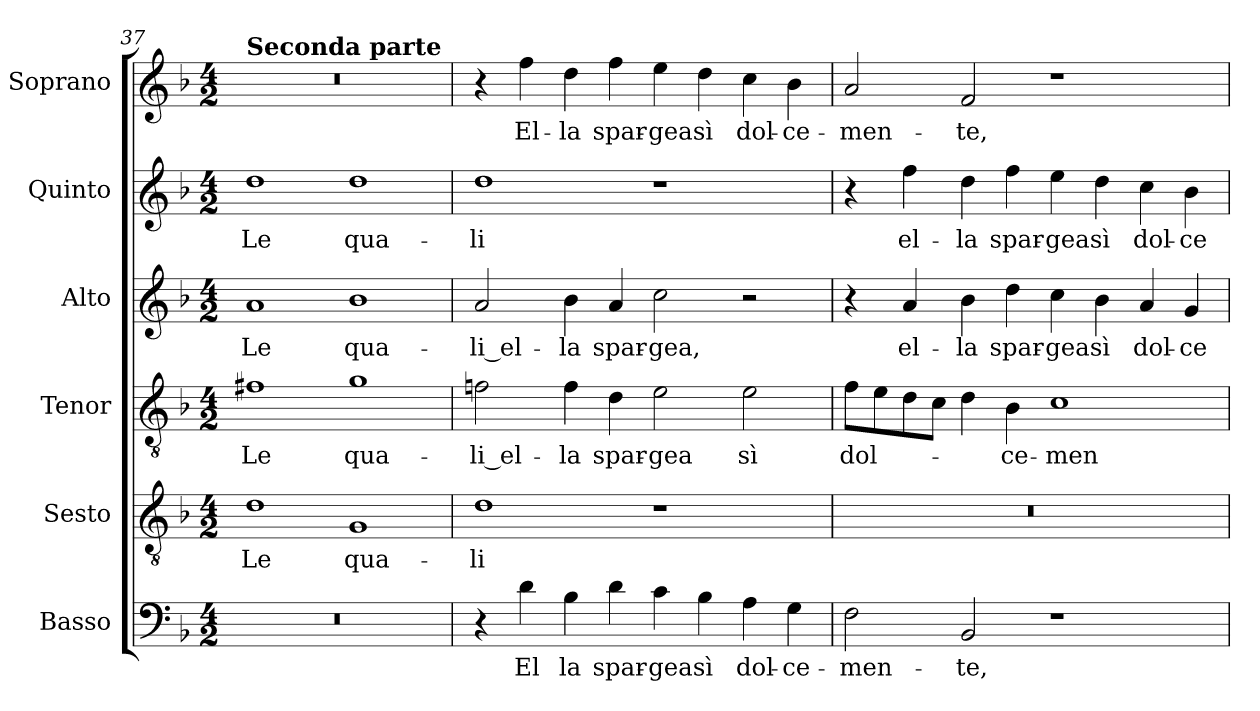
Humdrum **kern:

**kern	**text	**kern	**text	**kern	**text	**kern	**text	**kern	**text	**kern	**text
*part6	*part6	*part5	*part5	*part4	*part4	*part3	*part3	*part2	*part2	*part1	*part1
*staff6	*staff6	*staff5	*staff5	*staff4	*staff4	*staff3	*staff3	*staff2	*staff2	*staff1	*staff1
*I"Basso	*	*I"Sesto	*	*I"Tenor	*	*I"Alto	*	*I"Quinto	*	*I"Soprano	*
*	*	*I'T.	*	*I'T.	*	*I'A.	*	*	*	*I'Sop.	*
!!LO:PB:g=z
*clefF4	*	*clefGv2	*	*clefGv2	*	*clefG2	*	*clefG2	*	*clefG2	*
*	*	*ITrd7c12	*	*ITrd7c12	*	*	*	*	*	*	*
*k[b-]	*	*k[b-]	*	*k[b-]	*	*k[b-]	*	*k[b-]	*	*k[b-]	*
*F:	*	*F:	*	*F:	*	*F:	*	*F:	*	*F:	*
*M4/2	*	*M4/2	*	*M4/2	*	*M4/2	*	*M4/2	*	*M4/2	*
=37	=37	=37	=37	=37	=37	=37	=37	=37	=37	=37	=37
!LO:N:vis=1	!	!	!	!	!	!	!	!	!	!	!
!	!	!	!LO:LY:b:color=#000000	!	!	!	!	!	!	!	!
!	!	!	!	!	!LO:LY:b:color=#000000	!	!	!	!	!	!
!	!	!	!	!	!	!	!LO:LY:b:color=#000000	!	!	!	!
!	!	!	!	!	!	!	!	!	!	!LO:TX:a:B:t=Seconda parte	!
!	!	!	!	!	!	!	!	!	!LO:LY:b:color=#000000	!LO:N:vis=1	!
0r	.	1Di	Le	1F#Xi	Le	1ai	Le	1ddi	Le	0r	.
!	!	!	!LO:LY:b:color=#000000	!	!	!	!	!	!	!	!
!	!	!	!	!	!LO:LY:b:color=#000000	!	!	!	!	!	!
!	!	!	!	!	!	!	!LO:LY:b:color=#000000	!	!	!	!
!	!	!	!	!	!	!	!	!	!LO:LY:b:color=#000000	!	!
.	.	1GGi	qua-	1Gi	qua-	1b-i	qua-	1ddi	qua-	.	.
=38	=38	=38	=38	=38	=38	=38	=38	=38	=38	=38	=38
!	!	!	!LO:LY:b:color=#000000	!	!	!	!	!	!	!	!
!	!	!	!	!	!LO:LY:b:color=#000000	!	!	!	!	!	!
!	!	!	!	!	!	!	!LO:LY:b:color=#000000	!	!	!	!
!	!	!	!	!	!	!	!	!	!LO:LY:b:color=#000000	!	!
4r	.	1Di	-li	2Fni\	-li_el-	2ai/	-li_el-	1ddi	-li	4r	.
!	!LO:LY:b:color=#000000	!	!	!	!	!	!	!	!	!	!
!	!	!	!	!	!	!	!	!	!	!	!LO:LY:b:color=#000000
4di\	El	.	.	.	.	.	.	.	.	4ffi\	El-
!	!LO:LY:b:color=#000000	!	!	!	!	!	!	!	!	!	!
!	!	!	!	!	!LO:LY:b:color=#000000	!	!	!	!	!	!
!	!	!	!	!	!	!	!LO:LY:b:color=#000000	!	!	!	!
!	!	!	!	!	!	!	!	!	!	!	!LO:LY:b:color=#000000
4B-i\	la	.	.	4Fi\	-la	4b-i\	-la	.	.	4ddi\	-la
!	!LO:LY:b:color=#000000	!	!	!	!	!	!	!	!	!	!
!	!	!	!	!	!LO:LY:b:color=#000000	!	!	!	!	!	!
!	!	!	!	!	!	!	!LO:LY:b:color=#000000	!	!	!	!
!	!	!	!	!	!	!	!	!	!	!	!LO:LY:b:color=#000000
4di\	spar-	.	.	4Di\	spar-	4ai/	spar-	.	.	4ffi\	spar-
!	!LO:LY:b:color=#000000	!	!	!	!	!	!	!	!	!	!
!	!	!	!	!	!LO:LY:b:color=#000000	!	!	!	!	!	!
!	!	!	!	!	!	!	!LO:LY:b:color=#000000	!	!	!	!
!	!	!	!	!	!	!	!	!	!	!	!LO:LY:b:color=#000000
4ci\	-gea	1r	.	2Ei\	-gea	2cci\	-gea,	1r	.	4eei\	-gea
!	!LO:LY:b:color=#000000	!	!	!	!	!	!	!	!	!	!
!	!	!	!	!	!	!	!	!	!	!	!LO:LY:b:color=#000000
4B-i\	sì	.	.	.	.	.	.	.	.	4ddi\	sì
!	!LO:LY:b:color=#000000	!	!	!	!	!	!	!	!	!	!
!	!	!	!	!	!LO:LY:b:color=#000000	!	!	!	!	!	!
!	!	!	!	!	!	!	!	!	!	!	!LO:LY:b:color=#000000
4Ai\	dol-	.	.	2Ei\	sì	2r	.	.	.	4cci\	dol-
!	!LO:LY:b:color=#000000	!	!	!	!	!	!	!	!	!	!
!	!	!	!	!	!	!	!	!	!	!	!LO:LY:b:color=#000000
4Gi\	-ce-	.	.	.	.	.	.	.	.	4b-i\	-ce-
=39	=39	=39	=39	=39	=39	=39	=39	=39	=39	=39	=39
!	!LO:LY:b:color=#000000	!LO:N:vis=1	!	!	!	!	!	!	!	!	!
!	!	!	!	!	!LO:LY:b:color=#000000	!	!	!	!	!	!
!	!	!	!	!	!	!	!	!	!	!	!LO:LY:b:color=#000000
2Fi\	-men-	0r	.	8Fi\L	dol-	4r	.	4r	.	2ai/	-men-
.	.	.	.	8Ei\	.	.	.	.	.	.	.
!	!	!	!	!	!	!	!LO:LY:b:color=#000000	!	!	!	!
!	!	!	!	!	!	!	!	!	!LO:LY:b:color=#000000	!	!
.	.	.	.	8Di\	.	4ai/	el-	4ffi\	el-	.	.
.	.	.	.	8Ci\J	.	.	.	.	.	.	.
!	!LO:LY:b:color=#000000	!	!	!	!	!	!	!	!	!	!
!	!	!	!	!	!	!	!LO:LY:b:color=#000000	!	!	!	!
!	!	!	!	!	!	!	!	!	!LO:LY:b:color=#000000	!	!
!	!	!	!	!	!	!	!	!	!	!	!LO:LY:b:color=#000000
2BB-i/	-te,	.	.	4Di\	.	4b-i\	-la	4ddi\	-la	2fi/	-te,
!	!	!	!	!	!LO:LY:b:color=#000000	!	!	!	!	!	!
!	!	!	!	!	!	!	!LO:LY:b:color=#000000	!	!	!	!
!	!	!	!	!	!	!	!	!	!LO:LY:b:color=#000000	!	!
.	.	.	.	4BB-i\	-ce-	4ddi\	spar-	4ffi\	spar-	.	.
!	!	!	!	!	!LO:LY:b:color=#000000	!	!	!	!	!	!
!	!	!	!	!	!	!	!LO:LY:b:color=#000000	!	!	!	!
!	!	!	!	!	!	!	!	!	!LO:LY:b:color=#000000	!	!
1r	.	.	.	1Ci	-men-	4cci\	-gea	4eei\	-gea	1r	.
!	!	!	!	!	!	!	!LO:LY:b:color=#000000	!	!	!	!
!	!	!	!	!	!	!	!	!	!LO:LY:b:color=#000000	!	!
.	.	.	.	.	.	4b-i\	sì	4ddi\	sì	.	.
!	!	!	!	!	!	!	!LO:LY:b:color=#000000	!	!	!	!
!	!	!	!	!	!	!	!	!	!LO:LY:b:color=#000000	!	!
.	.	.	.	.	.	4ai/	dol-	4cci\	dol-	.	.
!	!	!	!	!	!	!	!LO:LY:b:color=#000000	!	!	!	!
!	!	!	!	!	!	!	!	!	!LO:LY:b:color=#000000	!	!
.	.	.	.	.	.	4gi/	-ce-	4b-i\	-ce-	.	.
=	=	=	=	=	=	=	=	=	=	=	=
*-	*-	*-	*-	*-	*-	*-	*-	*-	*-	*-	*-
